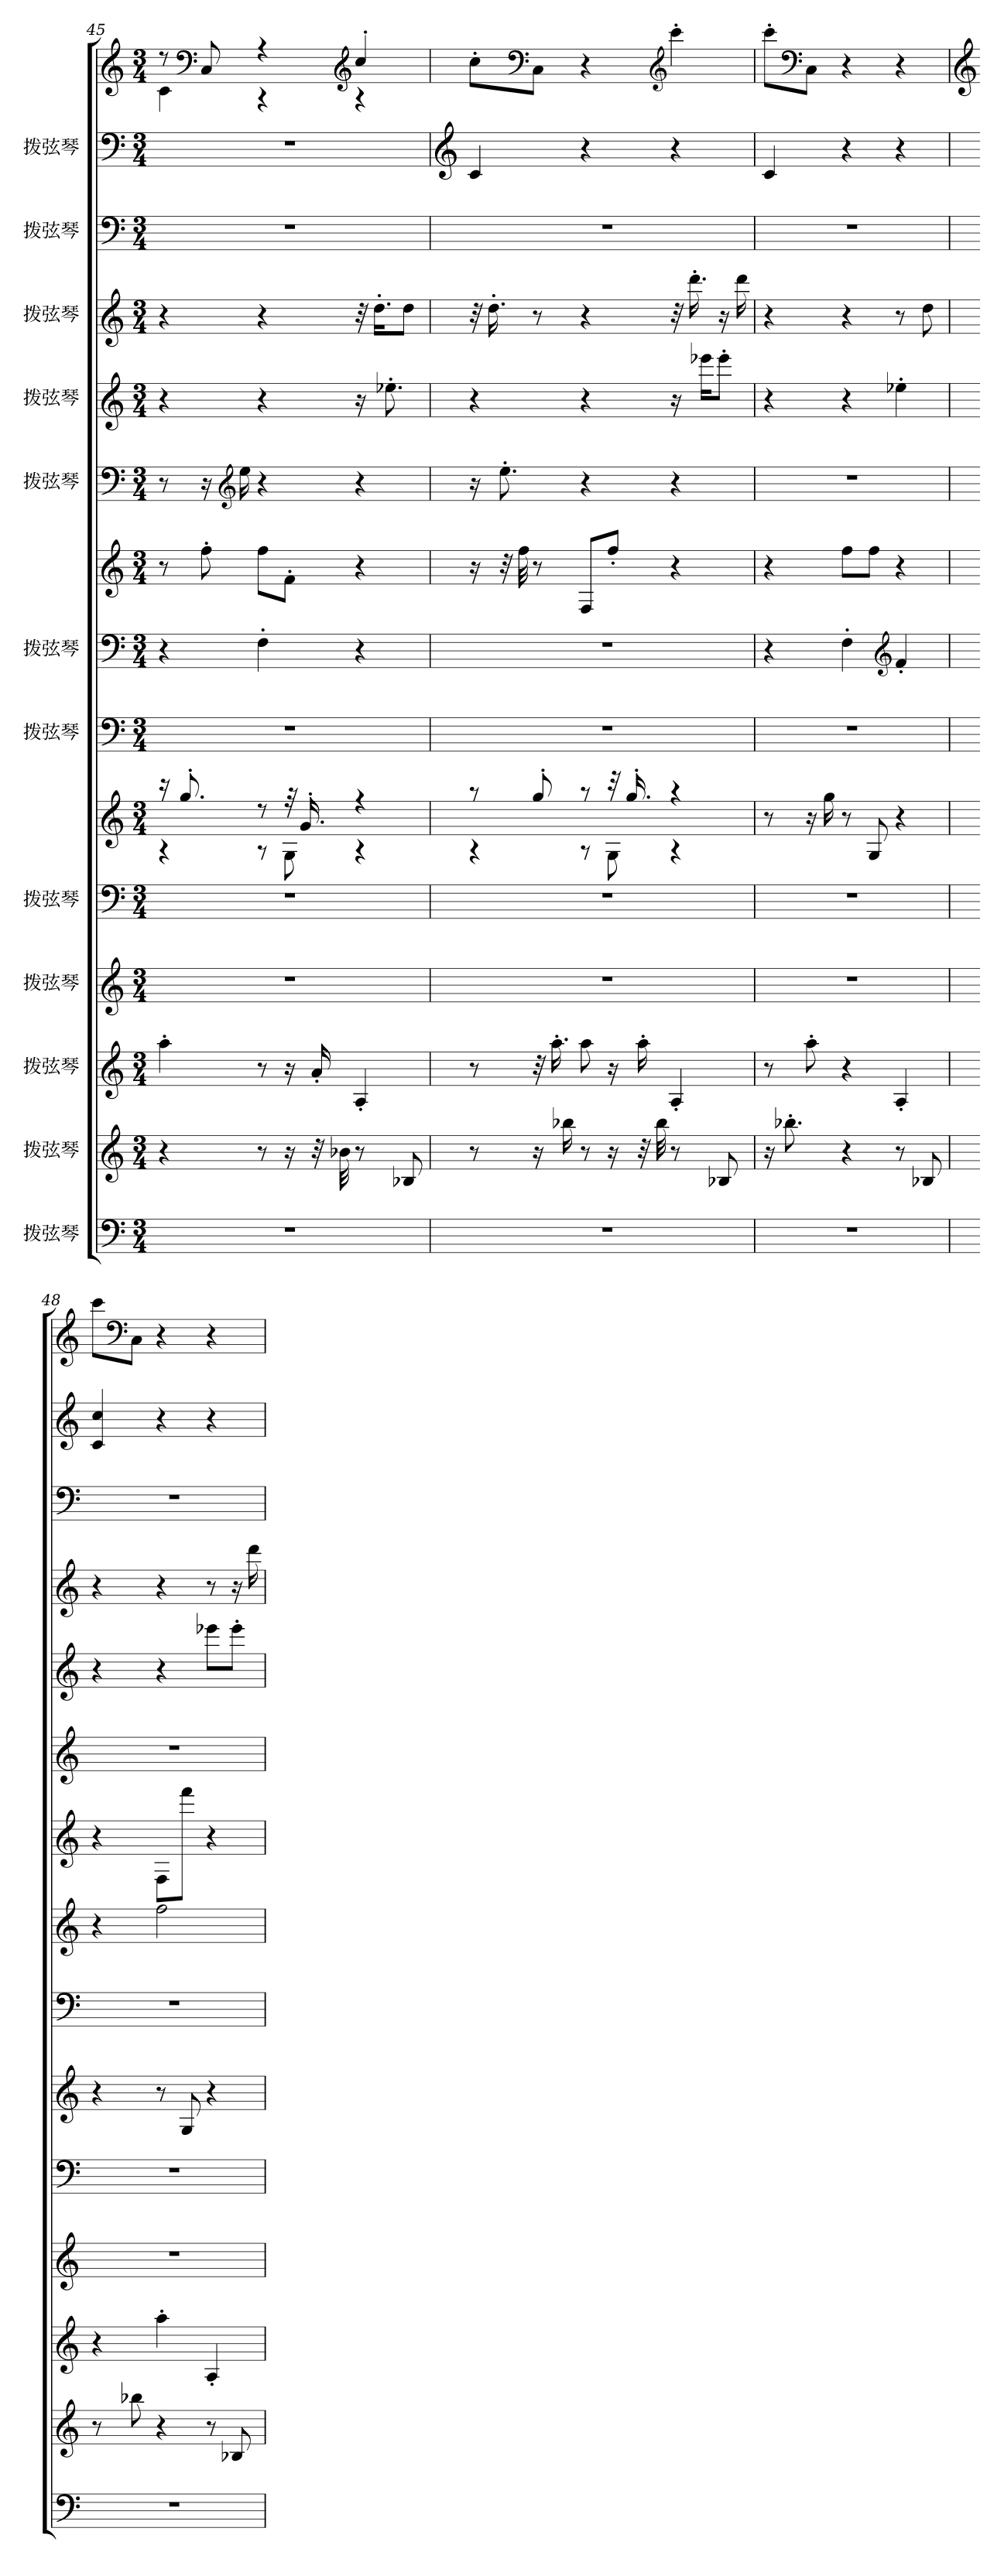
**kern	**kern	**kern	**kern	**kern	**kern	**kern	**kern	**kern	**kern	**kern	**kern	**kern	**kern	**kern
*part12	*part11	*part10	*part9	*part8	*part8	*part7	*part6	*part6	*part5	*part4	*part3	*part2	*part1	*part1
*staff15	*staff14	*staff13	*staff12	*staff11	*staff10	*staff9	*staff8	*staff7	*staff6	*staff5	*staff4	*staff3	*staff2	*staff1
*I"拨弦琴	*I"拨弦琴	*I"拨弦琴	*I"拨弦琴	*I"拨弦琴	*	*I"拨弦琴	*I"拨弦琴	*	*I"拨弦琴	*I"拨弦琴	*I"拨弦琴	*I"拨弦琴	*I"拨弦琴	*
*clefF4	*clefG2	*clefG2	*clefG2	*clefF4	*clefG2	*clefF4	*clefF4	*clefG2	*clefF4	*clefG2	*clefG2	*clefF4	*clefF4	*clefG2
*k[]	*k[]	*k[]	*k[]	*k[]	*k[]	*k[]	*k[]	*k[]	*k[]	*k[]	*k[]	*k[]	*k[]	*k[]
*M3/4	*M3/4	*M3/4	*M3/4	*M3/4	*M3/4	*M3/4	*M3/4	*M3/4	*M3/4	*M3/4	*M3/4	*M3/4	*M3/4	*M3/4
=45	=45	=45	=45	=45	=45	=45	=45	=45	=45	=45	=45	=45	=45	=45
*	*	*	*	*	*^	*	*	*	*	*	*	*	*	*^
2.r	4r	4aa'\	2.r	2.r	16r	4r	2.r	4r	8r	8r	4r	4r	2.r	2.r	8r	4c\
.	.	.	.	.	8.gg'/	.	.	.	.	.	.	.	.	.	.	.
*	*	*	*	*	*	*	*	*	*	*	*	*	*	*	*clefF4	*
.	.	.	.	.	.	.	.	.	8ff'\	16r	.	.	.	.	8C/	.
*	*	*	*	*	*	*	*	*	*	*clefG2	*	*	*	*	*	*
.	.	.	.	.	.	.	.	.	.	16ee\	.	.	.	.	.	.
.	8r	8r	.	.	8r	8r	.	4F'\	8ff\L	4r	4r	4r	.	.	4r	4r
.	16r	16r	.	.	32r	8G\	.	.	8f'\J	.	.	.	.	.	.	.
.	.	.	.	.	16.g'/	.	.	.	.	.	.	.	.	.	.	.
.	32r	16a'/	.	.	.	.	.	.	.	.	.	.	.	.	.	.
.	32b-X\	.	.	.	.	.	.	.	.	.	.	.	.	.	.	.
*	*	*	*	*	*	*	*	*	*	*	*	*	*	*	*clefG2	*
.	8r	4A'/	.	.	4r	4r	.	4r	4r	4r	16r	32r	.	.	4cc'/	4r
.	.	.	.	.	.	.	.	.	.	.	.	16.dd'\KL	.	.	.	.
.	.	.	.	.	.	.	.	.	.	.	8.ee-X'\	.	.	.	.	.
.	8B-X/	.	.	.	.	.	.	.	.	.	.	8dd\J	.	.	.	.
*	*	*	*	*	*	*	*	*	*	*	*	*	*	*	*v	*v
!!LO:PB:g=z
=46	=46	=46	=46	=46	=46	=46	=46	=46	=46	=46	=46	=46	=46	=46	=46
*	*	*	*	*	*	*	*	*	*	*	*	*	*	*clefG2	*
2.r	8r	8r	2.r	2.r	8r	4r	2.r	2.r	16r	16r	4r	32r	2.r	4c/	8cc'\L
.	.	.	.	.	.	.	.	.	.	.	.	16.dd'\	.	.	.
.	.	.	.	.	.	.	.	.	32r	8.ee'\	.	.	.	.	.
.	.	.	.	.	.	.	.	.	32ff\	.	.	.	.	.	.
*	*	*	*	*	*	*	*	*	*	*	*	*	*	*	*clefF4
.	16r	32r	.	.	8gg'/	.	.	.	8r	.	.	8r	.	.	8C\J
.	.	16.aa'\	.	.	.	.	.	.	.	.	.	.	.	.	.
.	16bb-X\	.	.	.	.	.	.	.	.	.	.	.	.	.	.
.	8r	8aa\	.	.	8r	8r	.	.	8F/L	4r	4r	4r	.	4r	4r
.	16r	16r	.	.	32r	8G\	.	.	8ff'/J	.	.	.	.	.	.
.	.	.	.	.	16.gg'/	.	.	.	.	.	.	.	.	.	.
.	32r	16aa'\	.	.	.	.	.	.	.	.	.	.	.	.	.
.	32bb-\	.	.	.	.	.	.	.	.	.	.	.	.	.	.
*	*	*	*	*	*	*	*	*	*	*	*	*	*	*	*clefG2
.	8r	4A'/	.	.	4r	4r	.	.	4r	4r	16r	32r	.	4r	4ccc'\
.	.	.	.	.	.	.	.	.	.	.	.	16.ddd'\	.	.	.
.	.	.	.	.	.	.	.	.	.	.	16eee-X\KL	.	.	.	.
.	8B-X/	.	.	.	.	.	.	.	.	.	8eee-'\J	16r	.	.	.
.	.	.	.	.	.	.	.	.	.	.	.	16ddd\	.	.	.
*	*	*	*	*	*v	*v	*	*	*	*	*	*	*	*	*
=47	=47	=47	=47	=47	=47	=47	=47	=47	=47	=47	=47	=47	=47	=47
2.r	16r	8r	2.r	2.r	8r	2.r	4r	4r	2.r	4r	4r	2.r	4c/	8ccc'\L
.	8.bb-X'\	.	.	.	.	.	.	.	.	.	.	.	.	.
*	*	*	*	*	*	*	*	*	*	*	*	*	*	*clefF4
.	.	8aa'\	.	.	16r	.	.	.	.	.	.	.	.	8C\J
.	.	.	.	.	16gg\	.	.	.	.	.	.	.	.	.
.	4r	4r	.	.	8r	.	4F'\	8ff\L	.	4r	4r	.	4r	4r
.	.	.	.	.	8G/	.	.	8ff\J	.	.	.	.	.	.
*	*	*	*	*	*	*	*clefG2	*	*	*	*	*	*	*
.	8r	4A'/	.	.	4r	.	4f'/	4r	.	4ee-X'\	8r	.	4r	4r
.	8B-X/	.	.	.	.	.	.	.	.	.	8dd\	.	.	.
=48	=48	=48	=48	=48	=48	=48	=48	=48	=48	=48	=48	=48	=48	=48
*	*	*	*	*	*	*	*	*	*	*	*	*	*	*clefG2
2.r	8r	4r	2.r	2.r	4r	2.r	4r	4r	2.r	4r	4r	2.r	4c/ 4cc/	8ccc\L
*	*	*	*	*	*	*	*	*	*	*	*	*	*	*clefF4
.	8bb-X\	.	.	.	.	.	.	.	.	.	.	.	.	8C\J
.	4r	4aa'\	.	.	8r	.	2ff\	8F\L	.	4r	4r	.	4r	4r
.	.	.	.	.	8G/	.	.	8fff\J	.	.	.	.	.	.
.	8r	4A'/	.	.	4r	.	.	4r	.	8eee-X\L	8r	.	4r	4r
.	8B-X/	.	.	.	.	.	.	.	.	8eee-'\J	16r	.	.	.
.	.	.	.	.	.	.	.	.	.	.	16ddd\	.	.	.
=	=	=	=	=	=	=	=	=	=	=	=	=	=	=
*-	*-	*-	*-	*-	*-	*-	*-	*-	*-	*-	*-	*-	*-	*-
